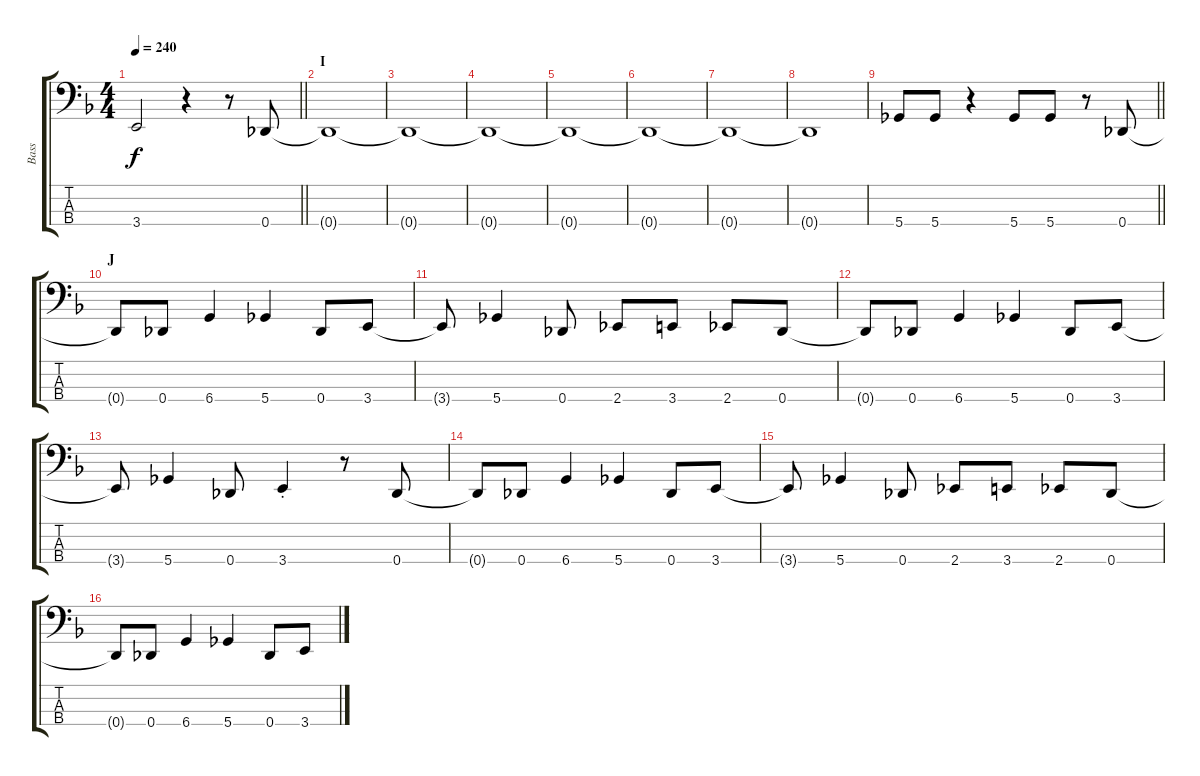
\track ("Bass" "Bass") {instrument electricbasspick}
\staff {score tabs}
\tuning (Gb2 Db2 Ab1 Db1) {hide}
\ts (4 4)
\tempo 240
\clef f4
\barLineRight lightlight
\ks f
3.4.2{dy f} r.4 r.8 0.4.8 |
\section ("" "I")
0.4{t}.1 |
0.4{t}.1 |
0.4{t}.1 |
0.4{t}.1 |
0.4{t}.1 |
0.4{t}.1 |
0.4{t}.1 |
\barLineRight lightlight
5.4.8 5.4.8 r.4 5.4.8 5.4.8 r.8 0.4.8 |
\section ("" "J")
0.4{t}.8 0.4.8 6.4.4 5.4.4 0.4.8 3.4.8 |
3.4{t}.8 5.4.4 0.4.8 2.4.8 3.4.8 2.4.8 0.4.8 |
0.4{t}.8 0.4.8 6.4.4 5.4.4 0.4.8 3.4.8 |
3.4{t}.8 5.4.4 0.4.8 3.4{st}.4 r.8 0.4.8 |
0.4{t}.8 0.4.8 6.4.4 5.4.4 0.4.8 3.4.8 |
3.4{t}.8 5.4.4 0.4.8 2.4.8 3.4.8 2.4.8 0.4.8 |
0.4{t}.8 0.4.8 6.4.4 5.4.4 0.4.8 3.4.8
